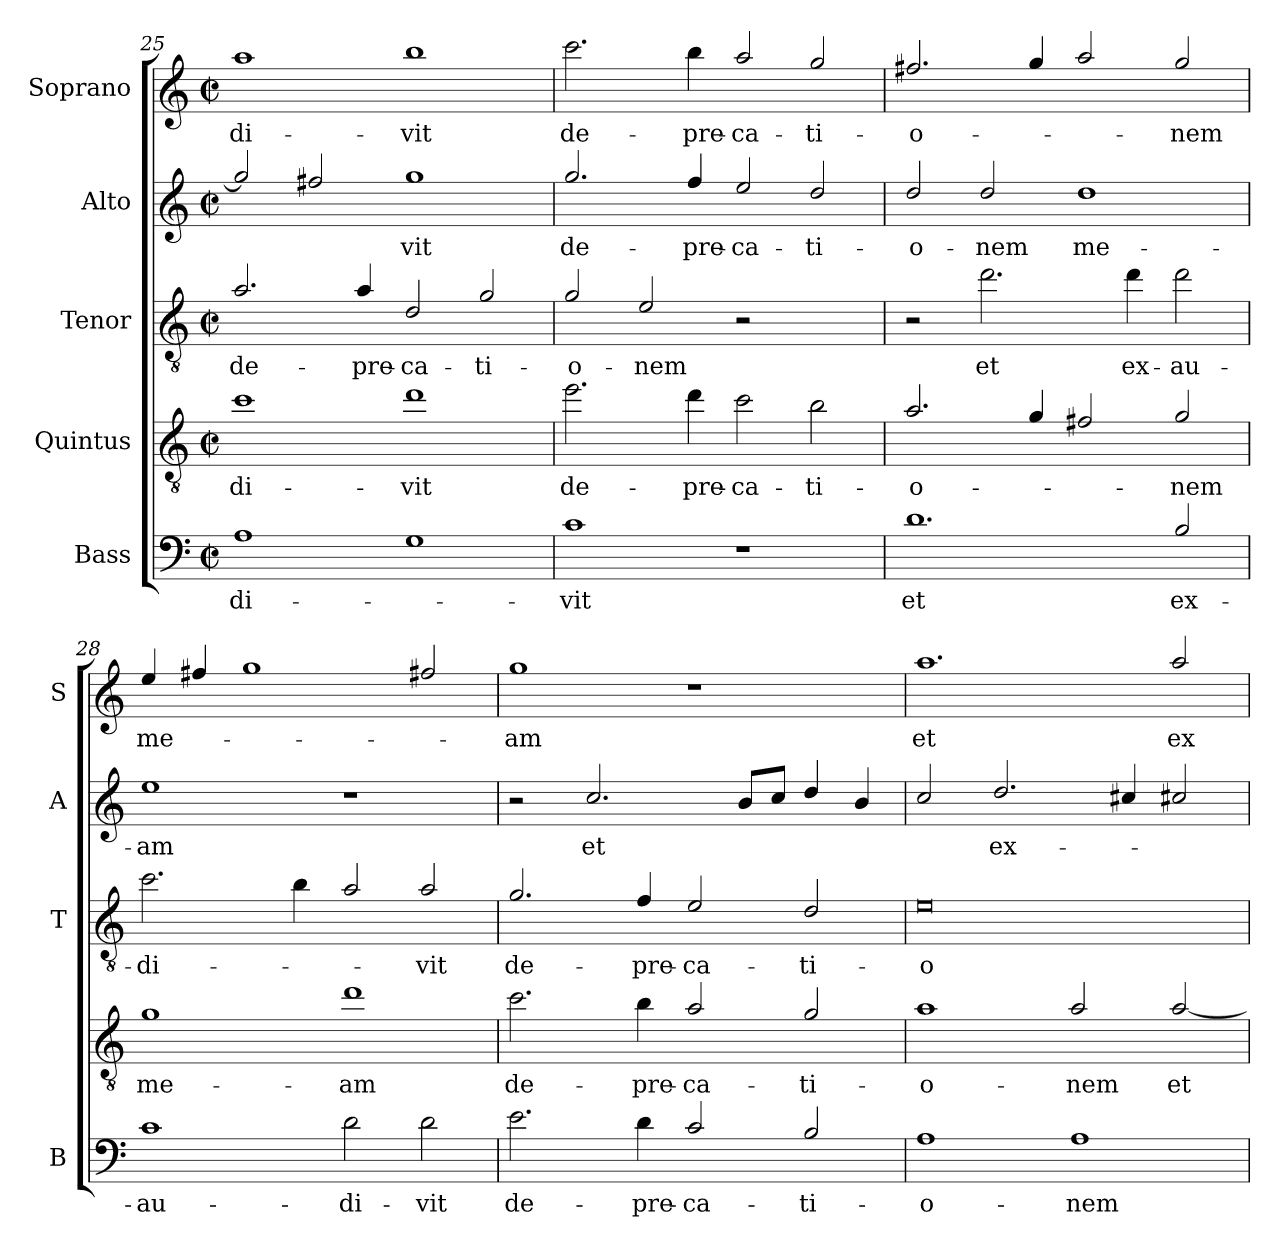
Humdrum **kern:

**kern	**text	**kern	**text	**kern	**text	**kern	**text	**kern	**text
*part5	*part5	*part4	*part4	*part3	*part3	*part2	*part2	*part1	*part1
*staff5	*staff5	*staff4	*staff4	*staff3	*staff3	*staff2	*staff2	*staff1	*staff1
*I"Bass	*	*I"Quintus	*	*I"Tenor	*	*I"Alto	*	*I"Soprano	*
*I'B	*	*	*	*I'T	*	*I'A	*	*I'S	*
!!LO:PB:g=z
*clefF4	*	*clefGv2	*	*clefGv2	*	*clefG2	*	*clefG2	*
*ITrd7c12	*	*ITrd7c12	*	*ITrd7c12	*	*ITrd7c12	*	*ITrd7c12	*
*k[]	*	*k[]	*	*k[]	*	*k[]	*	*k[]	*
*C:	*	*C:	*	*C:	*	*C:	*	*C:	*
*M2/2	*	*M2/2	*	*M2/2	*	*M2/2	*	*M2/2	*
*met(c|)	*	*met(c|)	*	*met(c|)	*	*met(c|)	*	*met(c|)	*
=25	=25	=25	=25	=25	=25	=25	=25	=25	=25
!	!LO:LY:b	!	!LO:LY:b	!	!LO:LY:b	!	!	!	!LO:LY:b
1AA	-di-	1c	-di-	2.A/	de-	2g/]	.	1a	-di-
.	.	.	.	.	.	2f#X/	.	.	.
!	!	!	!	!	!LO:LY:b	!	!	!	!
.	.	.	.	4A/	-pre-	.	.	.	.
!	!	!	!LO:LY:b	!	!LO:LY:b	!	!LO:LY:b	!	!LO:LY:b
1GG	.	1d	-vit	2D/	-ca-	1g	-vit	1b	-vit
!	!	!	!	!	!LO:LY:b	!	!	!	!
.	.	.	.	2G/	-ti-	.	.	.	.
=26	=26	=26	=26	=26	=26	=26	=26	=26	=26
!	!LO:LY:b	!	!LO:LY:b	!	!LO:LY:b	!	!LO:LY:b	!	!LO:LY:b
1C	-vit	2.e\	de-	2G/	-o-	2.g/	de-	2.cc\	de-
!	!	!	!	!	!LO:LY:b	!	!	!	!
.	.	.	.	2E/	-nem	.	.	.	.
!	!	!	!LO:LY:b	!	!	!	!LO:LY:b	!	!LO:LY:b
.	.	4d\	-pre-	.	.	4f/	-pre-	4b\	-pre-
!	!	!	!LO:LY:b	!	!	!	!LO:LY:b	!	!LO:LY:b
1r	.	2c\	-ca-	2r	.	2e/	-ca-	2a/	-ca-
!	!	!	!LO:LY:b	!	!	!	!LO:LY:b	!	!LO:LY:b
.	.	2B\	-ti-	2ryy	.	2d/	-ti-	2g/	-ti-
=27	=27	=27	=27	=27	=27	=27	=27	=27	=27
!	!LO:LY:b	!	!LO:LY:b	!	!	!	!LO:LY:b	!	!LO:LY:b
1.D	et	2.A/	-o-	2r	.	2d/	-o-	2.f#X/	-o-
!	!	!	!	!	!LO:LY:b	!	!LO:LY:b	!	!
.	.	.	.	2.d\	et	2d/	-nem	.	.
.	.	4G/	.	.	.	.	.	4g/	.
!	!	!	!	!	!	!	!LO:LY:b	!	!
.	.	2F#X/	.	.	.	1d	me-	2a/	.
!	!	!	!	!	!LO:LY:b	!	!	!	!
.	.	.	.	4d\	ex-	.	.	.	.
!	!LO:LY:b	!	!LO:LY:b	!	!LO:LY:b	!	!	!	!LO:LY:b
2BB/	ex-	2G/	-nem	2d\	-au-	.	.	2g/	-nem
=28	=28	=28	=28	=28	=28	=28	=28	=28	=28
!	!LO:LY:b	!	!LO:LY:b	!	!LO:LY:b	!	!LO:LY:b	!	!LO:LY:b
1C	-au-	1G	me-	2.c\	-di-	1e	-am	4e/	me-
.	.	.	.	.	.	.	.	4f#X/	.
.	.	.	.	.	.	.	.	1g	.
.	.	.	.	4B\	.	.	.	.	.
!	!LO:LY:b	!	!LO:LY:b	!	!	!	!	!	!
2D\	-di-	1d	-am	2A/	.	1r	.	.	.
!	!LO:LY:b	!	!	!	!LO:LY:b	!	!	!	!
2D\	-vit	.	.	2A/	-vit	.	.	2f#X/	.
!!LO:LB:g=z
=29	=29	=29	=29	=29	=29	=29	=29	=29	=29
!	!LO:LY:b	!	!LO:LY:b	!	!LO:LY:b	!	!	!	!LO:LY:b
2.E\	de-	2.c\	de-	2.G/	de-	2r	.	1g	-am
!	!	!	!	!	!	!	!LO:LY:b	!	!
.	.	.	.	.	.	2.c/	et	.	.
!	!LO:LY:b	!	!LO:LY:b	!	!LO:LY:b	!	!	!	!
4D\	-pre-	4B\	-pre-	4F/	-pre-	.	.	.	.
!	!LO:LY:b	!	!LO:LY:b	!	!LO:LY:b	!	!	!	!
2C/	-ca-	2A/	-ca-	2E/	-ca-	.	.	1r	.
.	.	.	.	.	.	8B/L	.	.	.
.	.	.	.	.	.	8c/J	.	.	.
!	!LO:LY:b	!	!LO:LY:b	!	!LO:LY:b	!	!	!	!
2BB/	-ti-	2G/	-ti-	2D/	-ti-	4d/	.	.	.
.	.	.	.	.	.	4B/	.	.	.
=30	=30	=30	=30	=30	=30	=30	=30	=30	=30
!	!LO:LY:b	!	!LO:LY:b	!	!LO:LY:b	!	!	!	!LO:LY:b
1AA	-o-	1A	-o-	0E	-o-	2c/	.	1.a	et
!	!	!	!	!	!	!	!LO:LY:b	!	!
.	.	.	.	.	.	2.d/	ex-	.	.
!	!LO:LY:b	!	!LO:LY:b	!	!	!	!	!	!
1AA	-nem	2A/	-nem	.	.	.	.	.	.
.	.	.	.	.	.	4c#X/	.	.	.
!	!	!	!LO:LY:b	!	!	!	!	!	!LO:LY:b
.	.	[2A/	et	.	.	2c#X/	.	2a/	ex-
=	=	=	=	=	=	=	=	=	=
*-	*-	*-	*-	*-	*-	*-	*-	*-	*-
